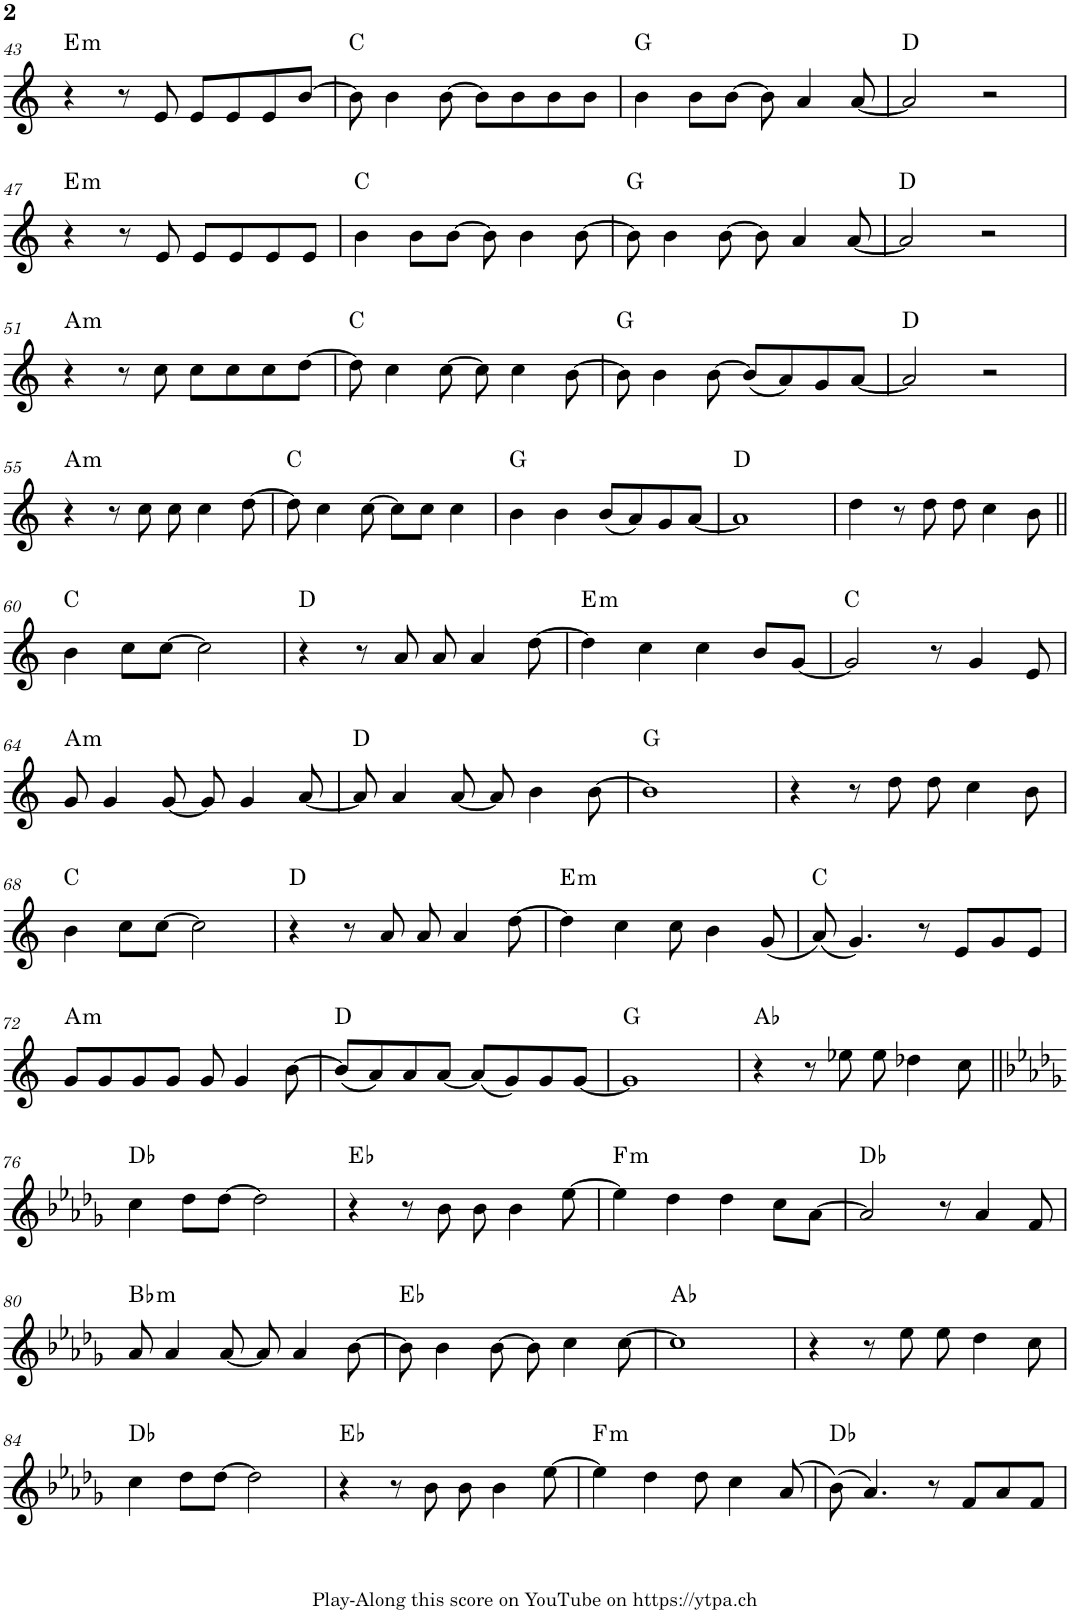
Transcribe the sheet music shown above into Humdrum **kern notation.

**kern	**harte
*part1	*part1
*staff1	*
*I"Piano	*
*I'Pno.	*
!!LO:PB:g=z
*clefG2	*
*k[]	*
*M4/4	*
=43	=43
!	!LO:H:kt=m
4r	E:min
8r	.
8e/	.
8e/L	.
8e/	.
8e/	.
[8b/J	.
=44	=44
8b\]	C:maj
4b\	.
[8b\	.
8b\L]	.
8b\	.
8b\	.
8b\J	.
=45	=45
4b\	G:maj
8b\L	.
[8b\J	.
8b\]	.
4a/	.
[8a/	.
=46	=46
2a/]	D:maj
2r	.
!!LO:LB:g=z
=47	=47
!	!LO:H:kt=m
4r	E:min
8r	.
8e/	.
8e/L	.
8e/	.
8e/	.
8e/J	.
=48	=48
4b\	C:maj
8b\L	.
[8b\J	.
8b\]	.
4b\	.
[8b\	.
=49	=49
8b\]	G:maj
4b\	.
[8b\	.
8b\]	.
4a/	.
[8a/	.
=50	=50
2a/]	D:maj
2r	.
!!LO:LB:g=z
=51	=51
!	!LO:H:kt=m
4r	A:min
8r	.
8cc\	.
8cc\L	.
8cc\	.
8cc\	.
[8dd\J	.
=52	=52
8dd\]	C:maj
4cc\	.
[8cc\	.
8cc\]	.
4cc\	.
[8b\	.
=53	=53
8b\]	G:maj
4b\	.
[8b\	.
(8b/L]	.
8a/)	.
8g/	.
[8a/J	.
=54	=54
2a/]	D:maj
2r	.
!!LO:LB:g=z
=55	=55
!	!LO:H:kt=m
4r	A:min
8r	.
8cc\	.
8cc\	.
4cc\	.
[8dd\	.
=56	=56
8dd\]	C:maj
4cc\	.
[8cc\	.
8cc\L]	.
8cc\J	.
4cc\	.
=57	=57
4b\	G:maj
4b\	.
(8b/L	.
8a/)	.
8g/	.
[8a/J	.
=58	=58
1a]	D:maj
=59	=59
4dd\	.
8r	.
8dd\	.
8dd\	.
4cc\	.
8b\	.
!!LO:LB:g=z
=60||	=60||
4b\	C:maj
8cc\L	.
[8cc\J	.
2cc\]	.
=61	=61
4r	D:maj
8r	.
8a/	.
8a/	.
4a/	.
[8dd\	.
=62	=62
!	!LO:H:kt=m
4dd\]	E:min
4cc\	.
4cc\	.
8b/L	.
[8g/J	.
=63	=63
2g/]	C:maj
8r	.
4g/	.
8e/	.
!!LO:LB:g=z
=64	=64
!	!LO:H:kt=m
8g/	A:min
4g/	.
[8g/	.
8g/]	.
4g/	.
[8a/	.
=65	=65
8a/]	D:maj
4a/	.
[8a/	.
8a/]	.
4b\	.
[8b\	.
=66	=66
1b]	G:maj
=67	=67
4r	.
8r	.
8dd\	.
8dd\	.
4cc\	.
8b\	.
!!LO:LB:g=z
=68	=68
4b\	C:maj
8cc\L	.
[8cc\J	.
2cc\]	.
=69	=69
4r	D:maj
8r	.
8a/	.
8a/	.
4a/	.
[8dd\	.
=70	=70
!	!LO:H:kt=m
4dd\]	E:min
4cc\	.
8cc\	.
4b\	.
(8g/	.
=71	=71
(8a/)	C:maj
4.g/)	.
8r	.
8e/L	.
8g/	.
8e/J	.
!!LO:LB:g=z
=72	=72
!	!LO:H:kt=m
8g/L	A:min
8g/	.
8g/	.
8g/J	.
8g/	.
4g/	.
[8b\	.
=73	=73
(8b/L]	D:maj
8a/)	.
8a/	.
[8a/J	.
(8a/L]	.
8g/)	.
8g/	.
[8g/J	.
=74	=74
1g]	G:maj
=75	=75
4r	Ab:maj
8r	.
8ee-X\	.
8ee-\	.
4dd-X\	.
8cc\	.
!!LO:LB:g=z
=76||	=76||
*k[b-e-a-d-g-]	*
4cc\	Db:maj
8dd-\L	.
[8dd-\J	.
2dd-\]	.
=77	=77
4r	Eb:maj
8r	.
8b-\	.
8b-\	.
4b-\	.
[8ee-\	.
=78	=78
!	!LO:H:kt=m
4ee-\]	F:min
4dd-\	.
4dd-\	.
8cc\L	.
[8a-\J	.
=79	=79
2a-/]	Db:maj
8r	.
4a-/	.
8f/	.
!!LO:LB:g=z
=80	=80
!	!LO:H:kt=m
8a-/	Bb:min
4a-/	.
[8a-/	.
8a-/]	.
4a-/	.
[8b-\	.
=81	=81
8b-\]	Eb:maj
4b-\	.
[8b-\	.
8b-\]	.
4cc\	.
[8cc\	.
=82	=82
1cc]	Ab:maj
=83	=83
4r	.
8r	.
8ee-\	.
8ee-\	.
4dd-\	.
8cc\	.
!!LO:LB:g=z
=84	=84
4cc\	Db:maj
8dd-\L	.
[8dd-\J	.
2dd-\]	.
=85	=85
4r	Eb:maj
8r	.
8b-\	.
8b-\	.
4b-\	.
[8ee-\	.
=86	=86
!	!LO:H:kt=m
4ee-\]	F:min
4dd-\	.
8dd-\	.
4cc\	.
(8a-/	.
=87	=87
(8b-\)	Db:maj
4.a-/)	.
8r	.
8f/L	.
8a-/	.
8f/J	.
=	=
*-	*-
